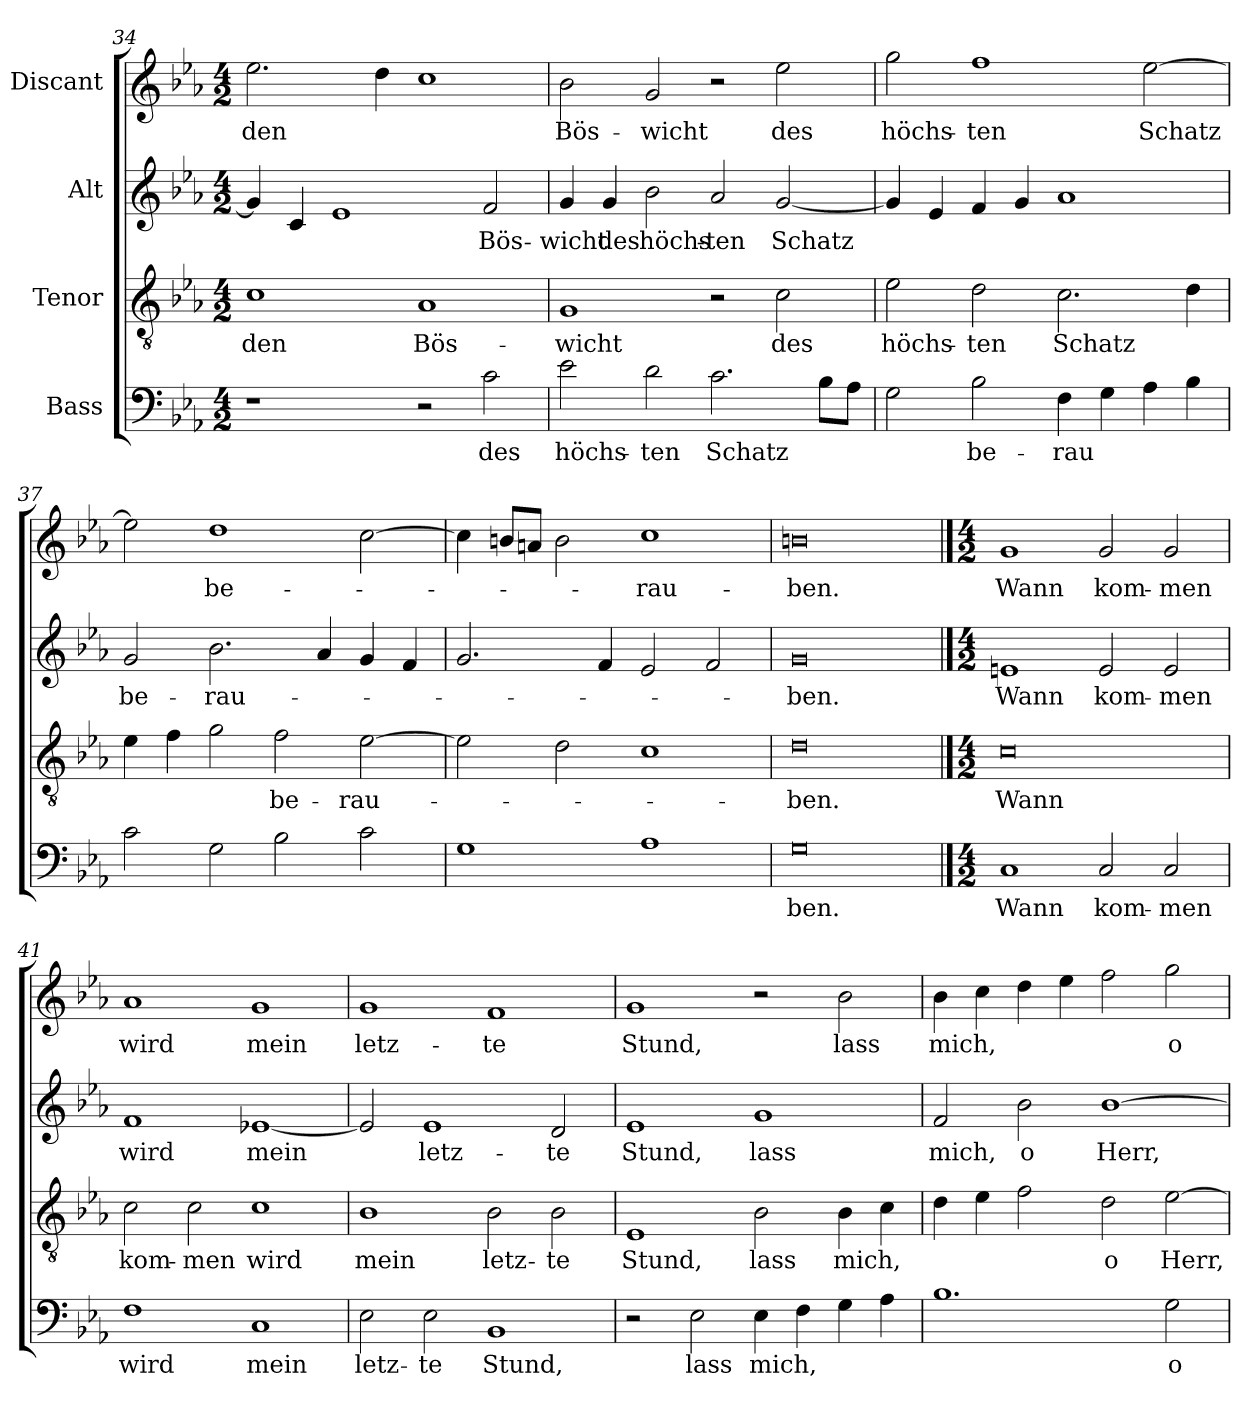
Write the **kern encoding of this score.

**kern	**text	**kern	**text	**kern	**text	**kern	**text
*part4	*part4	*part3	*part3	*part2	*part2	*part1	*part1
*staff4	*staff4	*staff3	*staff3	*staff2	*staff2	*staff1	*staff1
*I"Bass	*	*I"Tenor	*	*I"Alt	*	*I"Discant	*
*clefF4	*	*clefGv2	*	*clefG2	*	*clefG2	*
*k[b-e-a-]	*	*k[b-e-a-]	*	*k[b-e-a-]	*	*k[b-e-a-]	*
*M4/2	*	*M4/2	*	*M4/2	*	*M4/2	*
=34	=34	=34	=34	=34	=34	=34	=34
!	!	!	!LO:LY:b	!	!	!	!LO:LY:b
1r	.	1c	den	4g/]	.	2.ee-\	den
.	.	.	.	4c/	.	.	.
.	.	.	.	1e-	.	.	.
.	.	.	.	.	.	4dd\	.
!	!	!	!LO:LY:b	!	!	!	!
2r	.	1A-	Bös-	.	.	1cc	.
!	!LO:LY:b	!	!	!	!LO:LY:b	!	!
2c\	des	.	.	2f/	Bös-	.	.
!!LO:LB:g=z
=35	=35	=35	=35	=35	=35	=35	=35
!	!LO:LY:b	!	!LO:LY:b	!	!LO:LY:b	!	!LO:LY:b
2e-\	höchs-	1G	-wicht	4g/	-wicht	2b-\	Bös-
!	!	!	!	!	!LO:LY:b	!	!
.	.	.	.	4g/	des	.	.
!	!LO:LY:b	!	!	!	!LO:LY:b	!	!LO:LY:b
2d\	-ten	.	.	2b-\	höchs-	2g/	-wicht
!	!LO:LY:b	!	!	!	!LO:LY:b	!	!
2.c\	Schatz	2r	.	2a-/	-ten	2r	.
!	!	!	!LO:LY:b	!	!LO:LY:b	!	!LO:LY:b
.	.	2c\	des	[2g/	Schatz	2ee-\	des
8B-\L	.	.	.	.	.	.	.
8A-\J	.	.	.	.	.	.	.
=36	=36	=36	=36	=36	=36	=36	=36
!	!	!	!LO:LY:b	!	!	!	!LO:LY:b
2G\	.	2e-\	höchs-	4g/]	.	2gg\	höchs-
.	.	.	.	4e-/	.	.	.
!	!LO:LY:b	!	!LO:LY:b	!	!	!	!LO:LY:b
2B-\	be-	2d\	-ten	4f/	.	1ff	-ten
.	.	.	.	4g/	.	.	.
!	!LO:LY:b	!	!LO:LY:b	!	!	!	!
4F\	-rau	2.c\	Schatz	1a-	.	.	.
4G\	.	.	.	.	.	.	.
!	!	!	!	!	!	!	!LO:LY:b
4A-\	.	.	.	.	.	[2ee-\	Schatz
4B-\	.	4d\	.	.	.	.	.
=37	=37	=37	=37	=37	=37	=37	=37
!	!	!	!	!	!LO:LY:b	!	!
2c\	.	4e-\	.	2g/	be-	2ee-\]	.
.	.	4f\	.	.	.	.	.
!	!	!	!	!	!LO:LY:b	!	!LO:LY:b
2G\	.	2g\	.	2.b-\	-rau-	1dd	be-
!	!	!	!LO:LY:b	!	!	!	!
2B-\	.	2f\	be-	.	.	.	.
.	.	.	.	4a-/	.	.	.
!	!	!	!LO:LY:b	!	!	!	!
2c\	.	[2e-\	-rau-	4g/	.	[2cc\	.
.	.	.	.	4f/	.	.	.
=38	=38	=38	=38	=38	=38	=38	=38
1G	.	2e-\]	.	2.g/	.	4cc\]	.
.	.	.	.	.	.	8bn/L	.
.	.	.	.	.	.	8an/J	.
.	.	2d\	.	.	.	2b\	.
.	.	.	.	4f/	.	.	.
!	!	!	!	!	!	!	!LO:LY:b
1A-	.	1c	.	2e-/	.	1cc	-rau-
.	.	.	.	2f/	.	.	.
=39	=39	=39	=39	=39	=39	=39	=39
!	!LO:LY:b	!	!LO:LY:b	!	!LO:LY:b	!	!LO:LY:b
0G	ben.	0d	-ben.	0g	-ben.	0bn	-ben.
!!LO:PB:g=z
==40	==40	==40	==40	==40	==40	==40	==40
*M4/2	*	*M4/2	*	*M4/2	*	*M4/2	*
!	!LO:LY:b	!	!LO:LY:b	!	!LO:LY:b	!	!LO:LY:b
1C	Wann	0c	Wann	1en	-Wann	1g	Wann
!	!LO:LY:b	!	!	!	!LO:LY:b	!	!LO:LY:b
2C/	kom-	.	.	2e/	kom-	2g/	kom-
!	!LO:LY:b	!	!	!	!LO:LY:b	!	!LO:LY:b
2C/	-men	.	.	2e/	-men	2g/	-men
=41	=41	=41	=41	=41	=41	=41	=41
!	!LO:LY:b	!	!LO:LY:b	!	!LO:LY:b	!	!LO:LY:b
1F	wird	2c\	kom-	1f	wird	1a-	wird
!	!	!	!LO:LY:b	!	!	!	!
.	.	2c\	-men	.	.	.	.
!	!LO:LY:b	!	!LO:LY:b	!	!LO:LY:b	!	!LO:LY:b
1C	mein	1c	wird	[1e-X	mein	1g	mein
=42	=42	=42	=42	=42	=42	=42	=42
!	!LO:LY:b	!	!LO:LY:b	!	!	!	!LO:LY:b
2E-\	letz-	1B-	mein	2e-/]	.	1g	letz-
!	!LO:LY:b	!	!	!	!LO:LY:b	!	!
2E-\	-te	.	.	1e-	letz-	.	.
!	!LO:LY:b	!	!LO:LY:b	!	!	!	!LO:LY:b
1BB-	Stund,	2B-\	letz-	.	.	1f	-te
!	!	!	!LO:LY:b	!	!LO:LY:b	!	!
.	.	2B-\	-te	2d/	-te	.	.
=43	=43	=43	=43	=43	=43	=43	=43
!	!	!	!LO:LY:b	!	!LO:LY:b	!	!LO:LY:b
2r	.	1E-	Stund,	1e-	Stund,	1g	Stund,
!	!LO:LY:b	!	!	!	!	!	!
2E-\	lass	.	.	.	.	.	.
!	!LO:LY:b	!	!LO:LY:b	!	!LO:LY:b	!	!
4E-\	mich,	2B-\	lass	1g	lass	2r	.
4F\	.	.	.	.	.	.	.
!	!	!	!LO:LY:b	!	!	!	!LO:LY:b
4G\	.	4B-\	mich,	.	.	2b-\	lass
4A-\	.	4c\	.	.	.	.	.
=44	=44	=44	=44	=44	=44	=44	=44
!	!	!	!	!	!LO:LY:b	!	!LO:LY:b
1.B-	.	4d\	.	2f/	mich,	4b-\	mich,
.	.	4e-\	.	.	.	4cc\	.
!	!	!	!	!	!LO:LY:b	!	!
.	.	2f\	.	2b-\	o	4dd\	.
.	.	.	.	.	.	4ee-\	.
!	!	!	!LO:LY:b	!	!LO:LY:b	!	!
.	.	2d\	o	[1b-	Herr,	2ff\	.
!	!LO:LY:b	!	!LO:LY:b	!	!	!	!LO:LY:b
2G\	o	[2e-\	Herr,	.	.	2gg\	o
=	=	=	=	=	=	=	=
*-	*-	*-	*-	*-	*-	*-	*-
